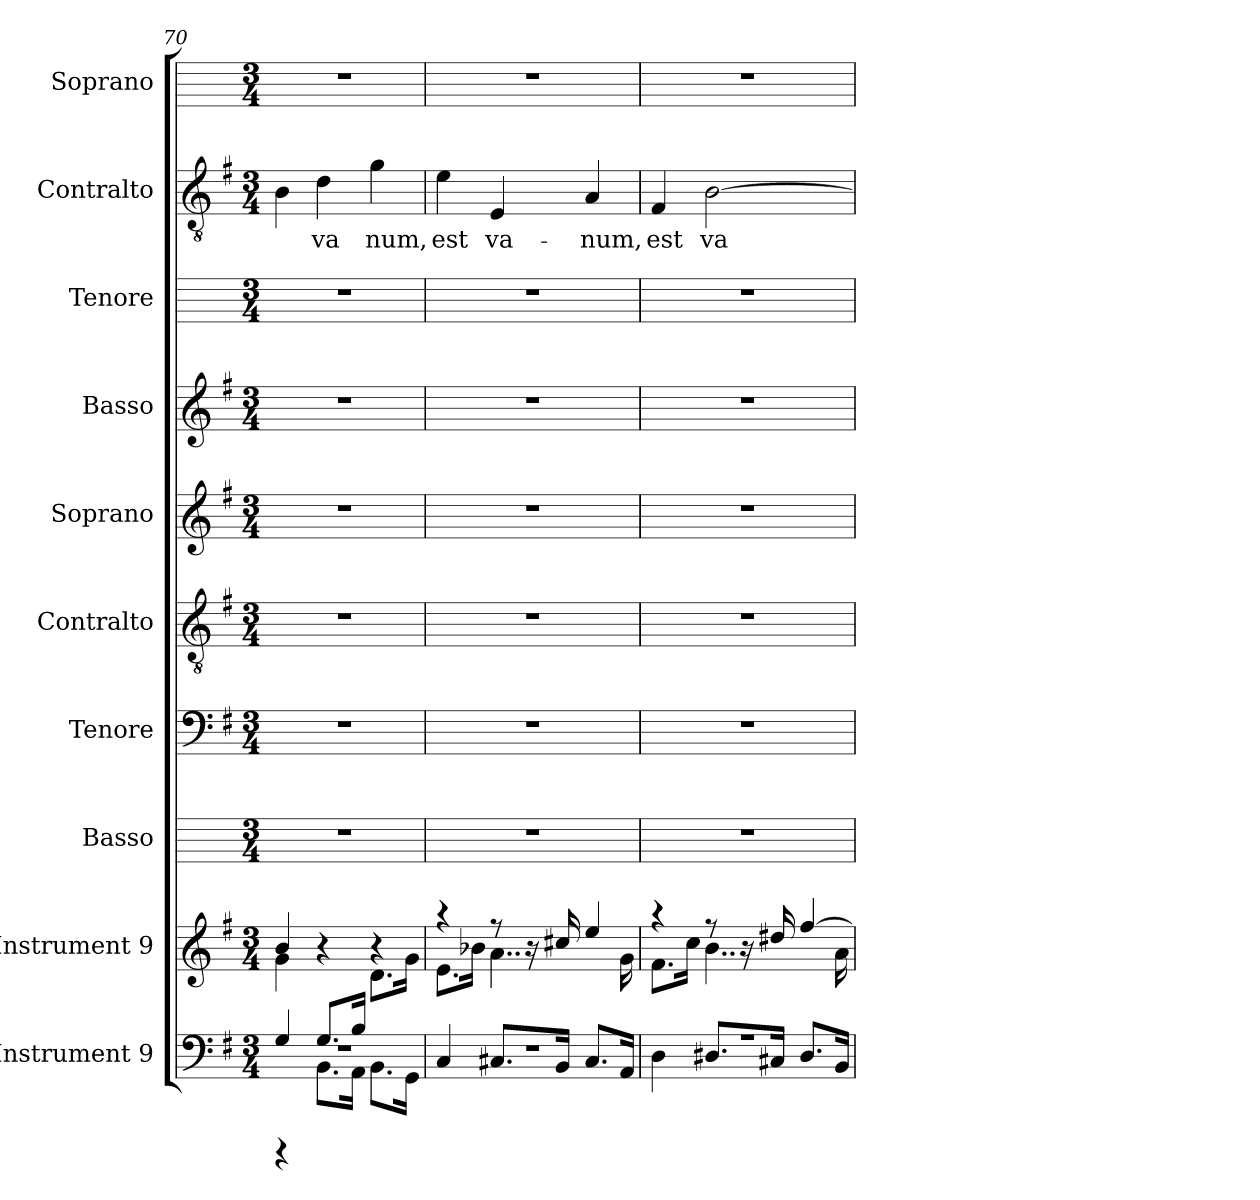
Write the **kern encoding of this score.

**kern	**kern	**kern	**kern	**kern	**kern	**kern	**kern	**kern	**text	**kern
*part10	*part9	*part8	*part7	*part6	*part5	*part4	*part3	*part2	*part2	*part1
*staff10	*staff9	*staff8	*staff7	*staff6	*staff5	*staff4	*staff3	*staff2	*staff2	*staff1
*I"Instrument 9	*I"Instrument 9	*I"Basso	*I"Tenore	*I"Contralto	*I"Soprano	*I"Basso	*I"Tenore	*I"Contralto	*	*I"Soprano
*	*	*	*	*	*	*I'Basso	*	*I'Contralto	*	*
*clefF4	*clefG2	*	*clefF4	*clefGv2	*clefG2	*clefG2	*	*clefGv2	*	*
*k[f#]	*k[f#]	*k[]	*k[f#]	*k[f#]	*k[f#]	*k[f#]	*k[]	*k[f#]	*	*k[]
*G:	*G:	*C:	*G:	*G:	*G:	*G:	*C:	*G:	*	*C:
*M3/4	*M3/4	*M3/4	*M3/4	*M3/4	*M3/4	*M3/4	*M3/4	*M3/4	*	*M3/4
=70	=70	=70	=70	=70	=70	=70	=70	=70	=70	=70
*^	*^	*	*	*	*	*	*	*	*	*
*	*^	*	*	*	*	*	*	*	*	*	*	*
!	!	!	!	!	!	!	!	!	!	!	!	!LO:LY:b:cj	!
2.r	4G/	4rFFFF	4b/	4g\	2.r	2.r	2.r	2.r	2.r	2.r	4B\	.	2.r
!	!	!	!	!	!	!	!	!	!	!	!	!LO:LY:b:cj	!
.	8.G/L	8.BB\L	4ra	4ryy	.	.	.	.	.	.	4d\	va	.
.	16B/J	16AA\J	.	.	.	.	.	.	.	.	.	.	.
!	!	!	!	!	!	!	!	!	!	!	!	!LO:LY:b:cj	!
.	4ryy	8.BB\L	4ra	8.d\L	.	.	.	.	.	.	4g\	num,	.
.	.	16GG\J	.	16g\J	.	.	.	.	.	.	.	.	.
=71	=71	=71	=71	=71	=71	=71	=71	=71	=71	=71	=71	=71	=71
!	!	!	!	!	!	!	!	!	!	!	!	!LO:LY:b:cj	!
*	*v	*v	*	*	*	*	*	*	*	*	*	*	*
2.r	4C/	4r	8.e\L	2.r	2.r	2.r	2.r	2.r	2.r	4e\	est	2.r
.	.	.	16b-X\J	.	.	.	.	.	.	.	.	.
!	!	!	!	!	!	!	!	!	!	!	!LO:LY:b:cj	!
.	8.C#X/L	8r	4..a\	.	.	.	.	.	.	4E/	va-	.
.	.	16ra	.	.	.	.	.	.	.	.	.	.
.	16BB/J	16cc#X/	.	.	.	.	.	.	.	.	.	.
!	!	!	!	!	!	!	!	!	!	!	!LO:LY:b:cj	!
.	8.C#/L	4ee/	.	.	.	.	.	.	.	4A/	-num,	.
.	16AA/J	.	16g\	.	.	.	.	.	.	.	.	.
=72	=72	=72	=72	=72	=72	=72	=72	=72	=72	=72	=72	=72
!	!	!	!	!	!	!	!	!	!	!	!LO:LY:b:cj	!
2.r	4D\	4r	8.f#\L	2.r	2.r	2.r	2.r	2.r	2.r	4F#/	est	2.r
.	.	.	16cc\J	.	.	.	.	.	.	.	.	.
!	!	!	!	!	!	!	!	!	!	!	!LO:LY:b:cj	!
.	8.D#X/L	8r	4..b\	.	.	.	.	.	.	[>2B\	va-	.
.	.	16ra	.	.	.	.	.	.	.	.	.	.
.	16C#X/J	16dd#X/	.	.	.	.	.	.	.	.	.	.
.	8.D#/L	[>4ff#/	.	.	.	.	.	.	.	.	.	.
.	16BB/J	.	16a\	.	.	.	.	.	.	.	.	.
*v	*v	*	*	*	*	*	*	*	*	*	*	*
*	*v	*v	*	*	*	*	*	*	*	*	*
=	=	=	=	=	=	=	=	=	=	=
*-	*-	*-	*-	*-	*-	*-	*-	*-	*-	*-
